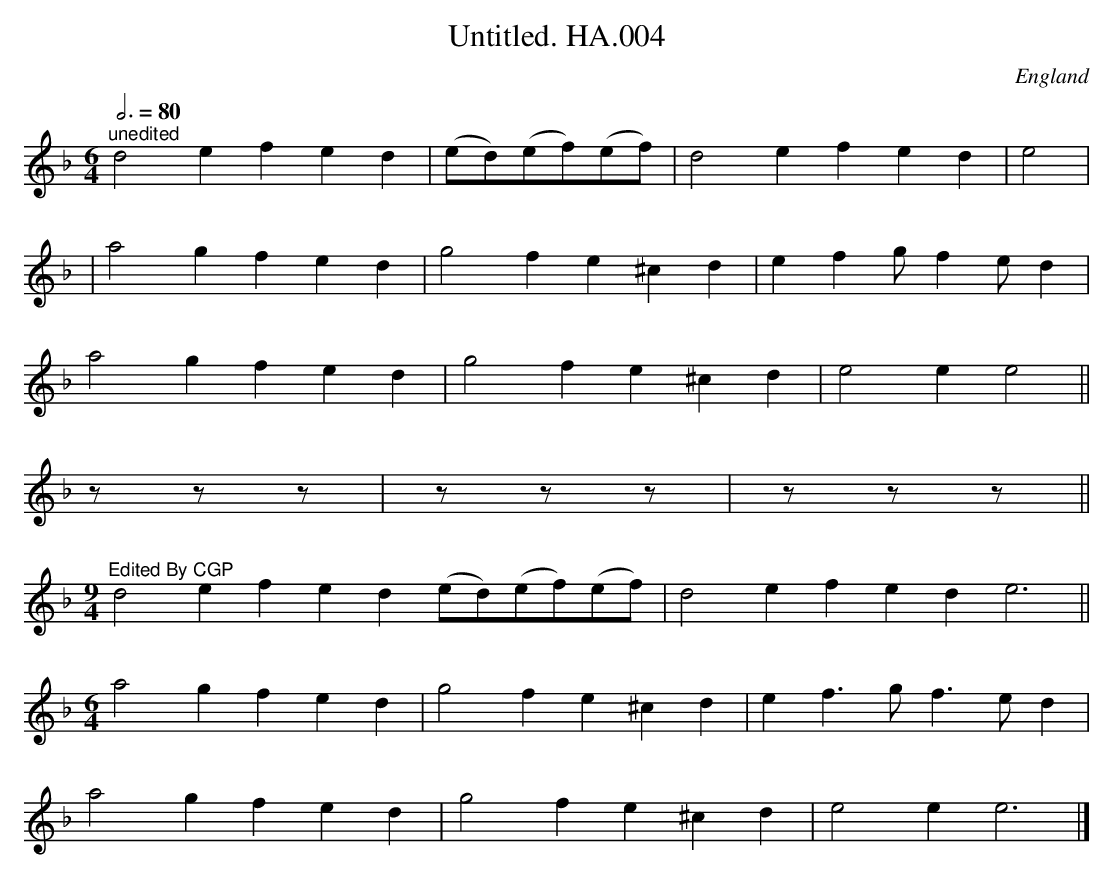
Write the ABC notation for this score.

X:1
T:Untitled. HA.004
M:6/4
L:1/8
Q:3/4=80
O:England
K:F major
"^unedited"d4e2 f2e2d2|(ed)(ef)(ef)|d4e2 f2e2d2|e4|!
|a4g2 f2e2d2|g4f2 e2^c2d2|e2f2g f2ed2|!
a4g2 f2e2d2|g4f2 e2^c2d2|e4e2e4||!
zzz|zzz|zzz||!
M:9/4
"^Edited By CGP"d4e2 f2e2d2 (ed)(ef)(ef)|d4e2 f2e2d2 e6||!
M:6/4
a4g2 f2e2d2 |g4f2 e2^c2d2|e2f3g f3ed2|!
a4g2 f2e2d2| g4f2 e2^c2d2| e4e2e6|]
